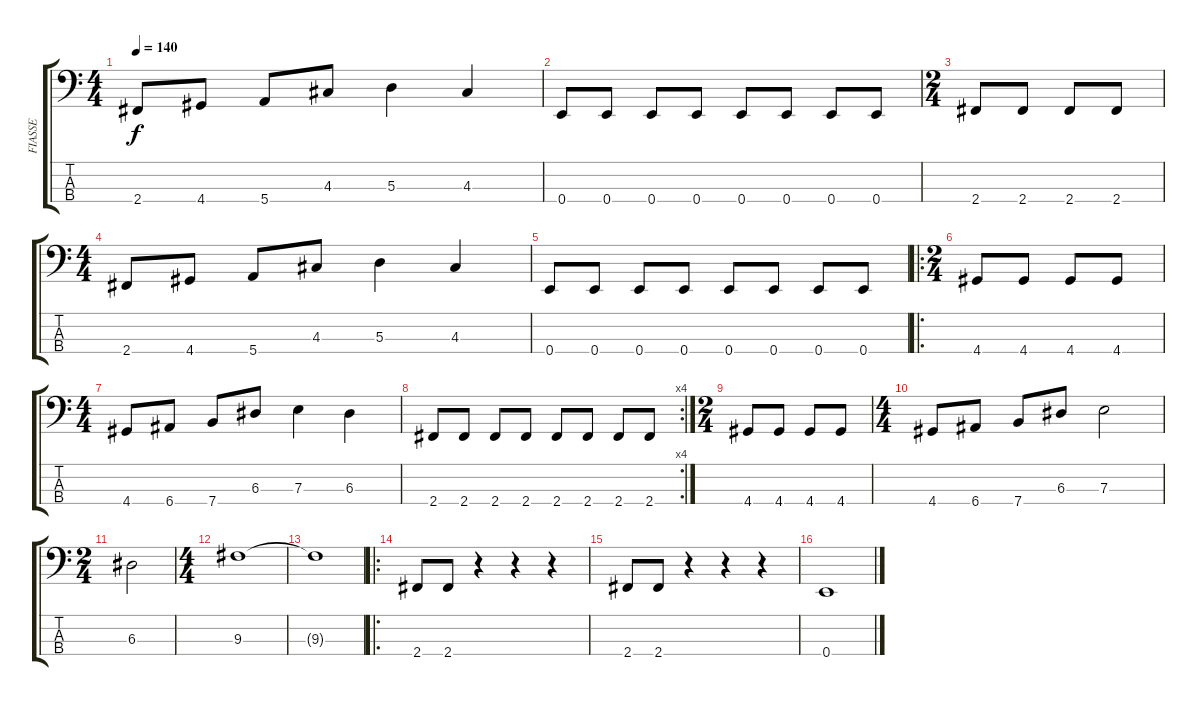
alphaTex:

\track ("FIASSE" "FIASSE") {instrument electricbassfinger}
\staff {score tabs}
\tuning (G2 D2 A1 E1) {hide}
\ts (4 4)
\tempo 140
\clef f4
\ks c
2.4.8{dy f} 4.4.8 5.4.8 4.3.8 5.3.4 4.3.4 |
0.4.8 0.4.8 0.4.8 0.4.8 0.4.8 0.4.8 0.4.8 0.4.8 |
\ts (2 4)
2.4.8 2.4.8 2.4.8 2.4.8 |
\ts (4 4)
2.4.8 4.4.8 5.4.8 4.3.8 5.3.4 4.3.4 |
0.4.8 0.4.8 0.4.8 0.4.8 0.4.8 0.4.8 0.4.8 0.4.8 |
\ro
\ts (2 4)
4.4.8 4.4.8 4.4.8 4.4.8 |
\ts (4 4)
4.4.8 6.4.8 7.4.8 6.3.8 7.3.4 6.3.4 |
\rc 4
2.4.8 2.4.8 2.4.8 2.4.8 2.4.8 2.4.8 2.4.8 2.4.8 |
\ts (2 4)
4.4.8 4.4.8 4.4.8 4.4.8 |
\ts (4 4)
4.4.8 6.4.8 7.4.8 6.3.8 7.3.2 |
\ts (2 4)
6.3.2 |
\ts (4 4)
9.3.1 |
9.3{t}.1 |
\ro
2.4.8 2.4.8 r.4 r.4 r.4 |
2.4.8 2.4.8 r.4 r.4 r.4 |
0.4.1
